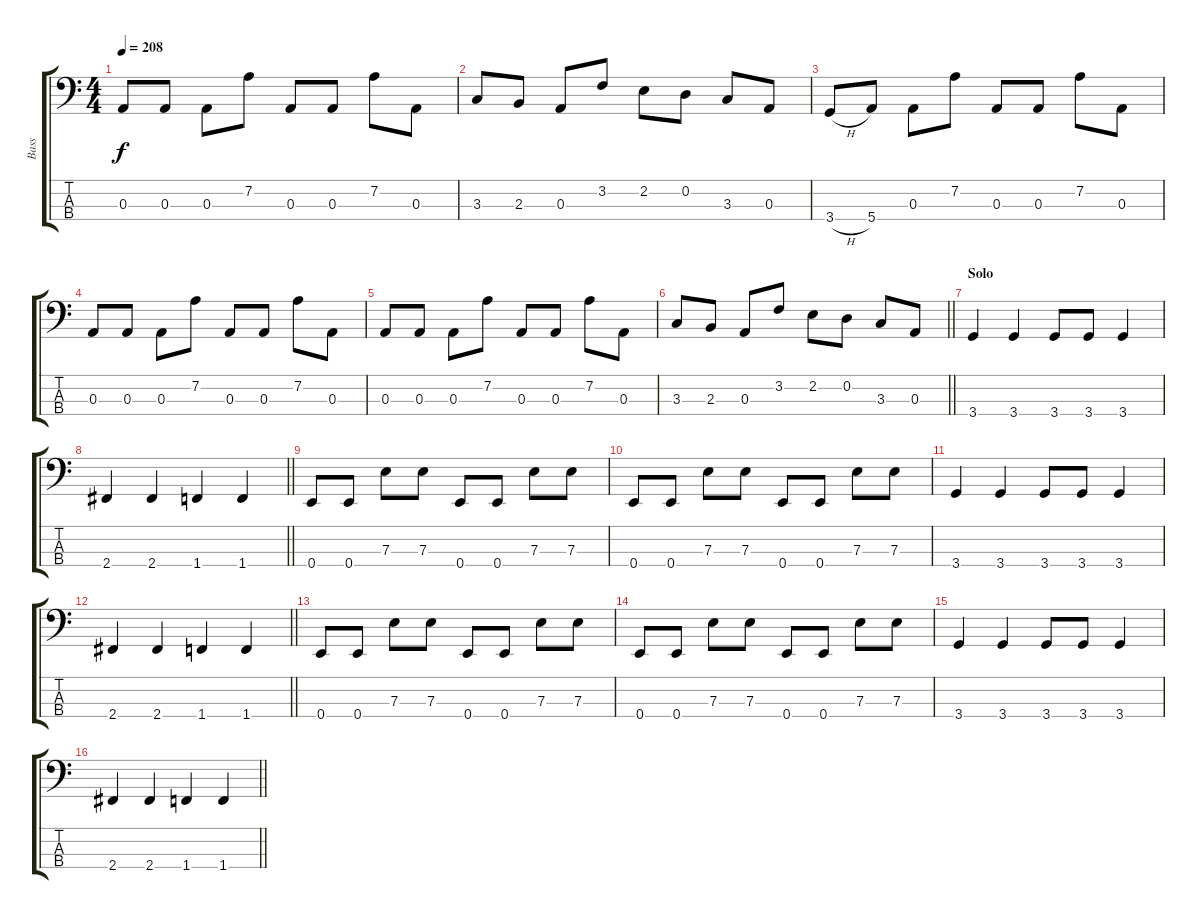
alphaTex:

\track ("Bass" "Bass") {instrument electricbassfinger}
\staff {score tabs}
\tuning (G2 D2 A1 E1) {hide}
\ts (4 4)
\tempo 208
\clef f4
\ks c
0.3.8{dy f} 0.3.8 0.3.8 7.2.8 0.3.8 0.3.8 7.2.8 0.3.8 |
3.3.8 2.3.8 0.3.8 3.2.8 2.2.8 0.2.8 3.3.8 0.3.8 |
3.4{h}.8 5.4.8 0.3.8 7.2.8 0.3.8 0.3.8 7.2.8 0.3.8 |
0.3.8 0.3.8 0.3.8 7.2.8 0.3.8 0.3.8 7.2.8 0.3.8 |
0.3.8 0.3.8 0.3.8 7.2.8 0.3.8 0.3.8 7.2.8 0.3.8 |
\barLineRight lightlight
3.3.8 2.3.8 0.3.8 3.2.8 2.2.8 0.2.8 3.3.8 0.3.8 |
\section ("" "Solo")
3.4.4 3.4.4 3.4.8 3.4.8 3.4.4 |
\barLineRight lightlight
2.4.4 2.4.4 1.4.4 1.4.4 |
0.4.8 0.4.8 7.3.8 7.3.8 0.4.8 0.4.8 7.3.8 7.3.8 |
0.4.8 0.4.8 7.3.8 7.3.8 0.4.8 0.4.8 7.3.8 7.3.8 |
3.4.4 3.4.4 3.4.8 3.4.8 3.4.4 |
\barLineRight lightlight
2.4.4 2.4.4 1.4.4 1.4.4 |
0.4.8 0.4.8 7.3.8 7.3.8 0.4.8 0.4.8 7.3.8 7.3.8 |
0.4.8 0.4.8 7.3.8 7.3.8 0.4.8 0.4.8 7.3.8 7.3.8 |
3.4.4 3.4.4 3.4.8 3.4.8 3.4.4 |
\barLineRight lightlight
2.4.4 2.4.4 1.4.4 1.4.4
